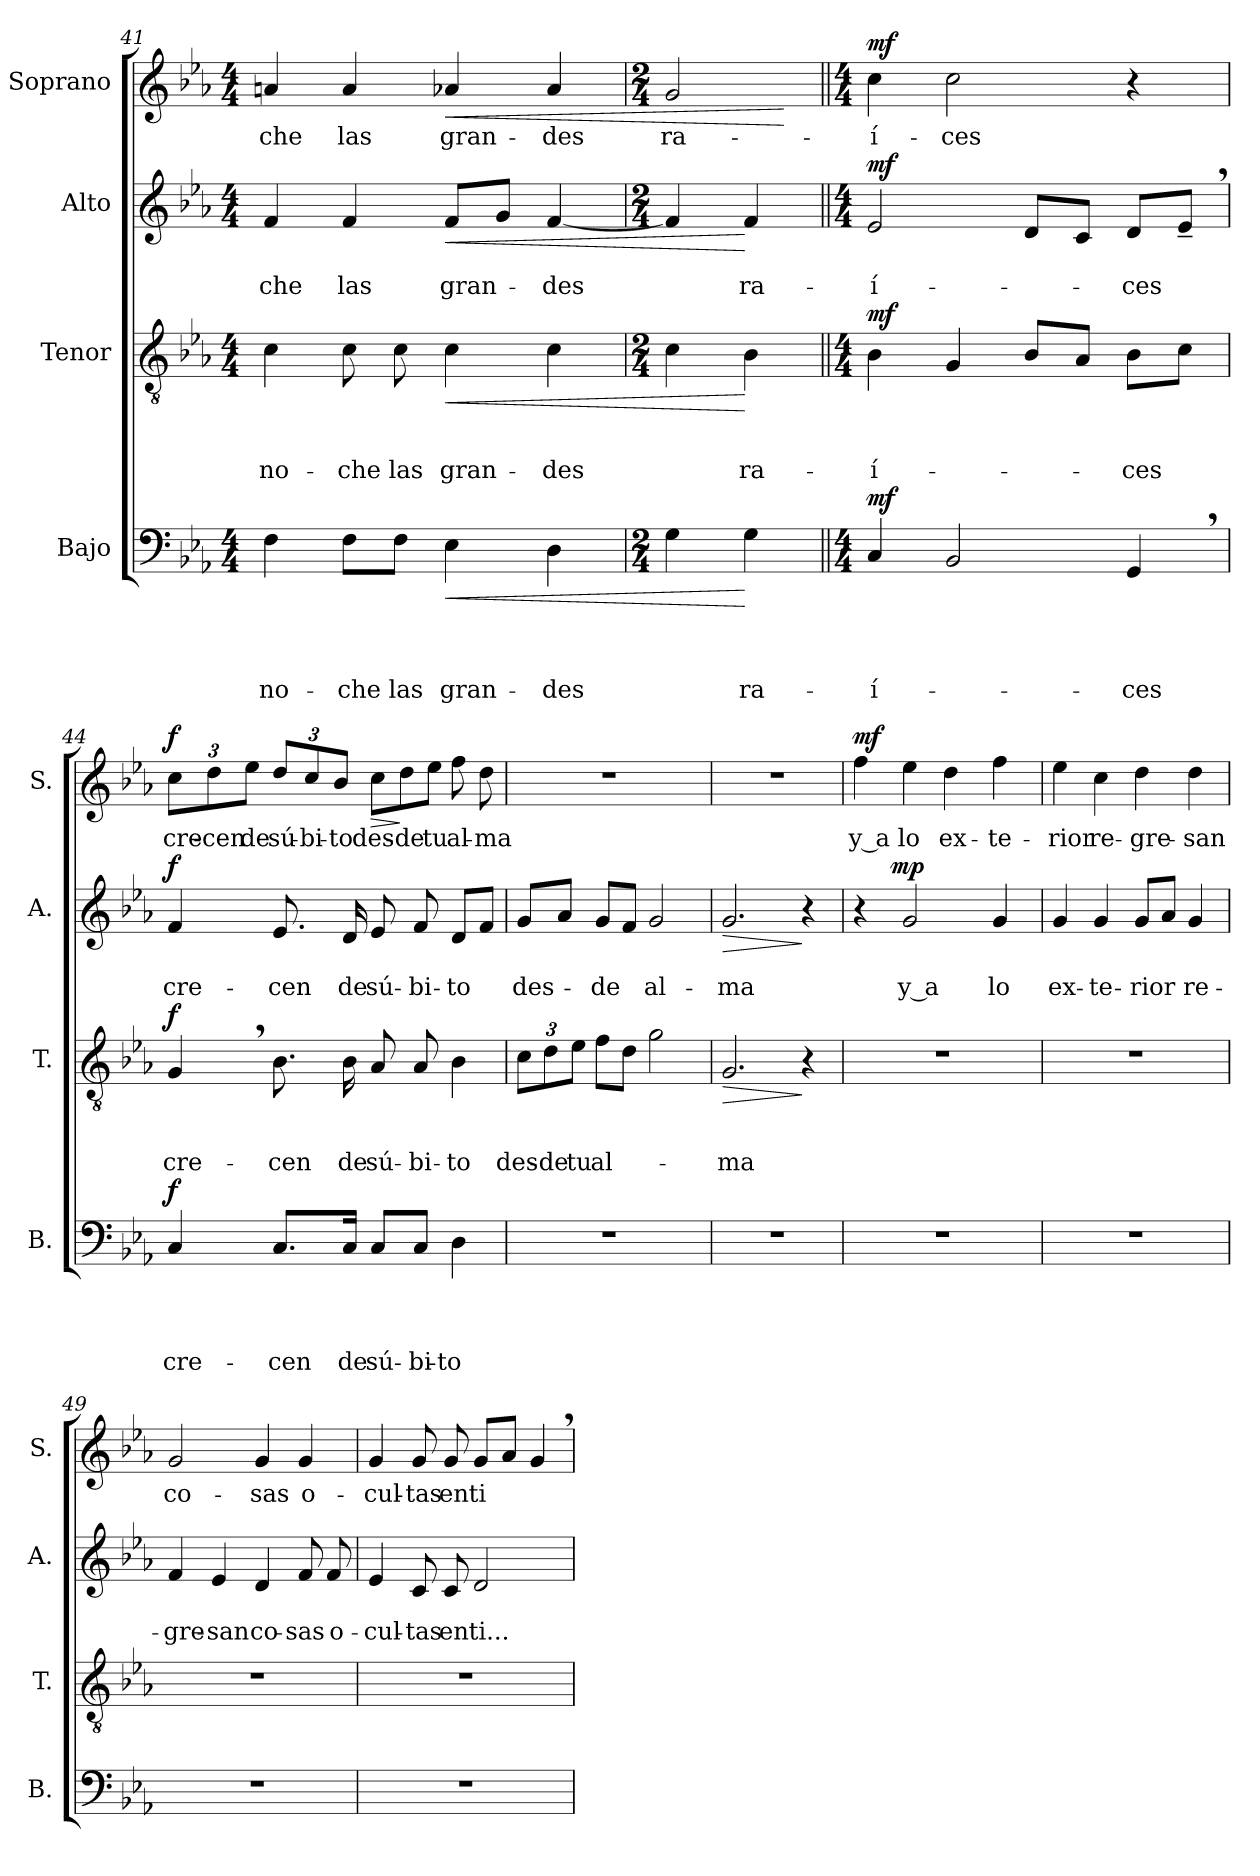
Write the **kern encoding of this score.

**kern	**text	**text	**text	**text	**dynam	**kern	**text	**text	**text	**dynam	**kern	**text	**text	**dynam	**kern	**text	**dynam
*part4	*part4	*part4	*part4	*part4	*part4	*part3	*part3	*part3	*part3	*part3	*part2	*part2	*part2	*part2	*part1	*part1	*part1
*staff4	*staff4	*staff4	*staff4	*staff4	*staff4	*staff3	*staff3	*staff3	*staff3	*staff3	*staff2	*staff2	*staff2	*staff2	*staff1	*staff1	*staff1
*I"Bajo	*	*	*	*	*	*I"Tenor	*	*	*	*	*I"Alto	*	*	*	*I"Soprano	*	*
*I'B.	*	*	*	*	*	*I'T.	*	*	*	*	*I'A.	*	*	*	*I'S.	*	*
*clefF4	*	*	*	*	*	*clefGv2	*	*	*	*	*clefG2	*	*	*	*clefG2	*	*
*k[b-e-a-]	*	*	*	*	*	*k[b-e-a-]	*	*	*	*	*k[b-e-a-]	*	*	*	*k[b-e-a-]	*	*
*E-:	*	*	*	*	*	*E-:	*	*	*	*	*E-:	*	*	*	*E-:	*	*
*M4/4	*	*	*	*	*	*M4/4	*	*	*	*	*M4/4	*	*	*	*M4/4	*	*
=41	=41	=41	=41	=41	=41	=41	=41	=41	=41	=41	=41	=41	=41	=41	=41	=41	=41
!	!	!	!	!LO:LY:b	!	!	!	!	!LO:LY:b	!	!	!	!LO:LY:b	!	!	!LO:LY:b	!
4F\	.	.	.	no-	.	4c\	.	.	no-	.	4f/	.	-che	.	4an/	-che	.
!	!	!	!	!LO:LY:b	!	!	!	!	!LO:LY:b	!	!	!	!LO:LY:b	!	!	!LO:LY:b	!
8F\L	.	.	.	-che	.	8c\	.	.	-che	.	4f/	.	las	.	4a/	las	.
!	!	!	!	!LO:LY:b	!	!	!	!	!LO:LY:b	!	!	!	!	!	!	!	!
8F\J	.	.	.	las	.	8c\	.	.	las	.	.	.	.	.	.	.	.
!	!	!	!	!LO:LY:b	!LO:HP:b	!	!	!	!LO:LY:b	!LO:HP:b	!	!	!LO:LY:b	!LO:HP:b	!	!LO:LY:b	!LO:HP:b
4E-\	.	.	.	gran-	<	4c\	.	.	gran-	<	8f/L	.	gran-	<	4a-X/	gran-	<
.	.	.	.	.	.	.	.	.	.	.	8g/J	.	.	.	.	.	.
!	!	!	!	!LO:LY:b	!	!	!	!	!LO:LY:b	!	!	!	!LO:LY:b	!	!	!LO:LY:b	!
4D\	.	.	.	-des	.	4c\	.	.	-des	.	[<4f/	.	-des	.	4a-/	-des	.
=42	=42	=42	=42	=42	=42	=42	=42	=42	=42	=42	=42	=42	=42	=42	=42	=42	=42
*M2/4	*	*	*	*	*	*M2/4	*	*	*	*	*M2/4	*	*	*	*M2/4	*	*
!	!	!	!	!	!	!	!	!	!	!	!	!	!	!	!	!LO:LY:b	!
4G\	.	.	.	.	.	4c\	.	.	.	.	4f/]	.	.	.	2g/	ra-	.
!	!	!	!	!LO:LY:b	!	!	!	!	!LO:LY:b	!	!	!	!LO:LY:b	!	!	!	!
4G\	.	.	.	ra-	[	4B-\	.	.	ra-	[	4f/	.	ra-	[	.	.	.
.	.	.	.	.	.	.	.	.	.	.	.	.	.	.	.	.	[
!!LO:PB:g=z
=43||	=43||	=43||	=43||	=43||	=43||	=43||	=43||	=43||	=43||	=43||	=43||	=43||	=43||	=43||	=43||	=43||	=43||
*M4/4	*	*	*	*	*	*M4/4	*	*	*	*	*M4/4	*	*	*	*M4/4	*	*
!	!	!	!	!LO:LY:b:rj	!LO:DY:a	!	!	!	!LO:LY:b:rj	!LO:DY:a	!	!	!LO:LY:b:rj	!LO:DY:a	!	!LO:LY:b	!LO:DY:a
4C/	.	.	.	-í-	mf	4B-\	.	.	-í-	mf	2e-/	.	-í-	mf	4cc\	-í-	mf
!	!	!	!	!	!	!	!	!	!	!	!	!	!	!	!	!LO:LY:b	!
2BB-/	.	.	.	.	.	4G/	.	.	.	.	.	.	.	.	2cc\	-ces	.
.	.	.	.	.	.	8B-/L	.	.	.	.	8d/L	.	.	.	.	.	.
.	.	.	.	.	.	8A-/J	.	.	.	.	8c/J	.	.	.	.	.	.
!	!	!	!	!LO:LY:b	!	!	!	!	!LO:LY:b	!	!	!	!LO:LY:b	!	!	!	!
4GG,>/	.	.	.	-ces	.	8B-\L	.	.	-ces	.	8d/L	.	-ces	.	4r	.	.
.	.	.	.	.	.	8c\J	.	.	.	.	8e-,>~</J	.	.	.	.	.	.
=44	=44	=44	=44	=44	=44	=44	=44	=44	=44	=44	=44	=44	=44	=44	=44	=44	=44
!	!	!	!	!LO:LY:b	!LO:DY:a	!	!	!	!LO:LY:b	!LO:DY:a	!	!	!LO:LY:b	!LO:DY:a	!	!LO:LY:b	!LO:DY:a
4C/	.	.	.	cre-	f	4G,>/	.	.	cre-	f	4f/	.	cre-	f	12cc\L	cre-	f
!	!	!	!	!	!	!	!	!	!	!	!	!	!	!	!	!LO:LY:b:rj	!
.	.	.	.	.	.	.	.	.	.	.	.	.	.	.	12dd\	-cen	.
!	!	!	!	!	!	!	!	!	!	!	!	!	!	!	!	!LO:LY:b	!
.	.	.	.	.	.	.	.	.	.	.	.	.	.	.	12ee-\J	de	.
!	!	!	!	!LO:LY:b	!	!	!	!	!LO:LY:b	!	!	!	!LO:LY:b	!	!	!LO:LY:b	!
8.C/L	.	.	.	-cen	.	8.B-\	.	.	-cen	.	8.e-/	.	-cen	.	12dd/L	sú-	.
!	!	!	!	!	!	!	!	!	!	!	!	!	!	!	!	!LO:LY:b	!
.	.	.	.	.	.	.	.	.	.	.	.	.	.	.	12cc/	-bi-	.
!	!	!	!	!	!	!	!	!	!	!	!	!	!	!	!	!LO:LY:b:rj	!
.	.	.	.	.	.	.	.	.	.	.	.	.	.	.	12b-/J	-to	.
!	!	!	!	!LO:LY:b	!	!	!	!	!LO:LY:b	!	!	!	!LO:LY:b	!	!	!	!
16C/Jk	.	.	.	de	.	16B-\	.	.	de	.	16d/	.	de	.	.	.	.
!	!	!	!	!LO:LY:b	!	!	!	!	!LO:LY:b	!	!	!	!LO:LY:b	!	!	!	!
*	*	*	*	*	*	*	*	*	*	*	*	*	*	*	*Xtuplet	*	*
!	!	!	!	!	!	!	!	!	!	!	!	!	!	!	!	!LO:LY:b	!LO:HP:b
8C/L	.	.	.	sú-	.	8A-/	.	.	sú-	.	8e-/	.	sú-	.	12cc\L	des-	>
!	!	!	!	!	!	!	!	!	!	!	!	!	!	!	!	!LO:LY:b:rj	!
.	.	.	.	.	.	.	.	.	.	.	.	.	.	.	12dd>\	-de	]
!	!	!	!	!LO:LY:b	!	!	!	!	!LO:LY:b	!	!	!	!LO:LY:b	!	!	!	!
8C/J	.	.	.	-bi-	.	8A-/	.	.	-bi-	.	8f/	.	-bi-	.	.	.	.
!	!	!	!	!	!	!	!	!	!	!	!	!	!	!	!	!LO:LY:b	!
.	.	.	.	.	.	.	.	.	.	.	.	.	.	.	12ee-\J	tu	.
!	!	!	!	!LO:LY:b	!	!	!	!	!LO:LY:b	!	!	!	!LO:LY:b	!	!	!LO:LY:b	!
4D\	.	.	.	-to	.	4B-\	.	.	-to	.	8d/L	.	-to	.	8ff\	al-	.
!	!	!	!	!	!	!	!	!	!	!	!	!	!	!	!	!LO:LY:b	!
.	.	.	.	.	.	.	.	.	.	.	8f/J	.	.	.	8dd\	-ma	.
=45	=45	=45	=45	=45	=45	=45	=45	=45	=45	=45	=45	=45	=45	=45	=45	=45	=45
!	!	!	!	!	!	!	!	!	!LO:LY:b	!	!	!	!LO:LY:b	!	!	!	!
1r	.	.	.	.	.	12c\L	.	.	des-	.	8g/L	.	des-	.	1r	.	.
!	!	!	!	!	!	!	!	!	!LO:LY:b:rj	!	!	!	!	!	!	!	!
.	.	.	.	.	.	12d\	.	.	-de	.	.	.	.	.	.	.	.
.	.	.	.	.	.	.	.	.	.	.	8a-/J	.	.	.	.	.	.
!	!	!	!	!	!	!	!	!	!LO:LY:b	!	!	!	!	!	!	!	!
.	.	.	.	.	.	12e-\J	.	.	tu	.	.	.	.	.	.	.	.
!	!	!	!	!	!	!	!	!	!LO:LY:b	!	!	!	!LO:LY:b	!	!	!	!
.	.	.	.	.	.	8f\L	.	.	al-	.	8g/L	.	-de	.	.	.	.
.	.	.	.	.	.	8d\J	.	.	.	.	8f/J	.	.	.	.	.	.
!	!	!	!	!	!	!	!	!	!	!	!	!	!LO:LY:b	!	!	!	!
.	.	.	.	.	.	2g\	.	.	.	.	2g/	.	al-	.	.	.	.
=46	=46	=46	=46	=46	=46	=46	=46	=46	=46	=46	=46	=46	=46	=46	=46	=46	=46
!	!	!	!	!	!	!	!	!	!LO:LY:b	!LO:HP:b	!	!	!LO:LY:b	!LO:HP:b	!	!	!
1r	.	.	.	.	.	2.G/	.	.	-ma	>	2.g/	.	-ma	>	1r	.	.
.	.	.	.	.	.	4r	.	.	.	]	4r	.	.	]	.	.	.
=47	=47	=47	=47	=47	=47	=47	=47	=47	=47	=47	=47	=47	=47	=47	=47	=47	=47
!	!	!	!	!	!	!	!	!	!	!	!	!	!	!	!	!LO:LY:b:rj	!LO:DY:a
*	*	*	*	*	*	*	*	*	*	*	*^	*	*	*	*	*	*
1r	.	.	.	.	.	1r	.	.	.	.	4r	8..ryy	.	.	.	4ff\	y a	mf
!	!	!	!	!	!	!	!	!	!	!	!	!	!	!	!LO:DY:a	!	!	!
.	.	.	.	.	.	.	.	.	.	.	.	2ryy	.	.	mp	.	.	.
!	!	!	!	!	!	!	!	!	!	!	!	!	!	!LO:LY:b:rj	!	!	!LO:LY:b	!
.	.	.	.	.	.	.	.	.	.	.	2g/	.	.	y a	.	4ee-\	lo	.
!	!	!	!	!	!	!	!	!	!	!	!	!	!	!	!	!	!LO:LY:b	!
.	.	.	.	.	.	.	.	.	.	.	.	.	.	.	.	4dd\	ex-	.
.	.	.	.	.	.	.	.	.	.	.	.	4ryy	.	.	.	.	.	.
!	!	!	!	!	!	!	!	!	!	!	!	!	!	!LO:LY:b	!	!	!LO:LY:b	!
.	.	.	.	.	.	.	.	.	.	.	4g/	.	.	lo	.	4ff\	-te-	.
.	.	.	.	.	.	.	.	.	.	.	.	32ryy	.	.	.	.	.	.
=48	=48	=48	=48	=48	=48	=48	=48	=48	=48	=48	=48	=48	=48	=48	=48	=48	=48	=48
!	!	!	!	!	!	!	!	!	!	!	!	!	!	!LO:LY:b	!	!	!LO:LY:b	!
*	*	*	*	*	*	*	*	*	*	*	*v	*v	*	*	*	*	*	*
1r	.	.	.	.	.	1r	.	.	.	.	4g/	.	ex-	.	4ee-\	-rior	.
!	!	!	!	!	!	!	!	!	!	!	!	!	!LO:LY:b	!	!	!LO:LY:b	!
.	.	.	.	.	.	.	.	.	.	.	4g/	.	-te-	.	4cc\	re-	.
!	!	!	!	!	!	!	!	!	!	!	!	!	!LO:LY:b	!	!	!LO:LY:b	!
.	.	.	.	.	.	.	.	.	.	.	8g/L	.	-rior	.	4dd\	-gre-	.
.	.	.	.	.	.	.	.	.	.	.	8a-/J	.	.	.	.	.	.
!	!	!	!	!	!	!	!	!	!	!	!	!	!LO:LY:b	!	!	!LO:LY:b	!
.	.	.	.	.	.	.	.	.	.	.	4g/	.	re-	.	4dd\	-san	.
!!LO:LB:g=z
=49	=49	=49	=49	=49	=49	=49	=49	=49	=49	=49	=49	=49	=49	=49	=49	=49	=49
!	!	!	!	!	!	!	!	!	!	!	!	!	!LO:LY:b	!	!	!LO:LY:b	!
1r	.	.	.	.	.	1r	.	.	.	.	4f/	.	-gre-	.	2g/	co-	.
!	!	!	!	!	!	!	!	!	!	!	!	!	!LO:LY:b	!	!	!	!
.	.	.	.	.	.	.	.	.	.	.	4e-/	.	-san	.	.	.	.
!	!	!	!	!	!	!	!	!	!	!	!	!	!LO:LY:b	!	!	!LO:LY:b	!
.	.	.	.	.	.	.	.	.	.	.	4d/	.	co-	.	4g/	-sas	.
!	!	!	!	!	!	!	!	!	!	!	!	!	!LO:LY:b	!	!	!LO:LY:b	!
.	.	.	.	.	.	.	.	.	.	.	8f/	.	-sas	.	4g/	o-	.
!	!	!	!	!	!	!	!	!	!	!	!	!	!LO:LY:b	!	!	!	!
.	.	.	.	.	.	.	.	.	.	.	8f/	.	o-	.	.	.	.
=50	=50	=50	=50	=50	=50	=50	=50	=50	=50	=50	=50	=50	=50	=50	=50	=50	=50
!	!	!	!	!	!	!	!	!	!	!	!	!	!LO:LY:b	!	!	!LO:LY:b	!
1r	.	.	.	.	.	1r	.	.	.	.	4e-/	.	-cul-	.	4g/	-cul-	.
!	!	!	!	!	!	!	!	!	!	!	!	!	!LO:LY:b:rj	!	!	!LO:LY:b:rj	!
.	.	.	.	.	.	.	.	.	.	.	8c/	.	-tas	.	8g/	-tas	.
!	!	!	!	!	!	!	!	!	!	!	!	!	!LO:LY:b	!	!	!LO:LY:b	!
.	.	.	.	.	.	.	.	.	.	.	8c/	.	en	.	8g/	en	.
!	!	!	!	!	!	!	!	!	!	!	!	!	!LO:LY:b	!	!	!LO:LY:b	!
.	.	.	.	.	.	.	.	.	.	.	2d/	.	ti...	.	8g/L	ti	.
.	.	.	.	.	.	.	.	.	.	.	.	.	.	.	8a-/J	.	.
.	.	.	.	.	.	.	.	.	.	.	.	.	.	.	4g,>/	.	.
=	=	=	=	=	=	=	=	=	=	=	=	=	=	=	=	=	=
*-	*-	*-	*-	*-	*-	*-	*-	*-	*-	*-	*-	*-	*-	*-	*-	*-	*-
